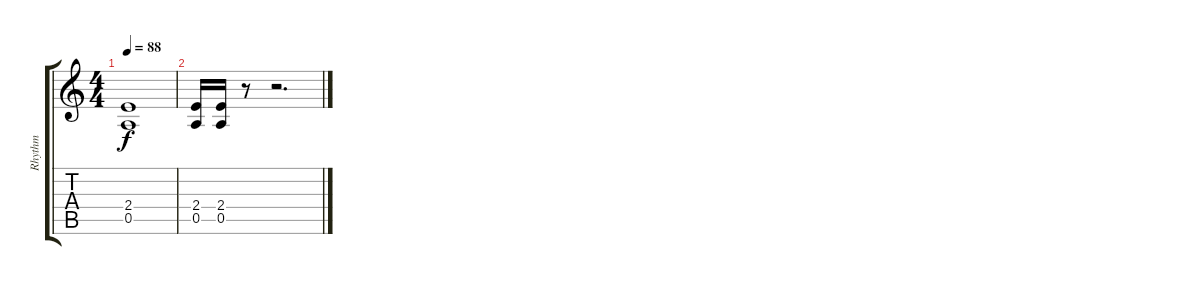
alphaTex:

\track ("Rhythm" "Rhythm") {instrument distortionguitar}
\staff {score tabs}
\tuning (E4 B3 G3 D3 A2 E2) {hide}
\ts (4 4)
\tempo 88
\clef g2
\ks c
(2.4 0.5).1{dy f} |
(2.4 0.5).16 (2.4 0.5).16 r.8 r.2{d}
